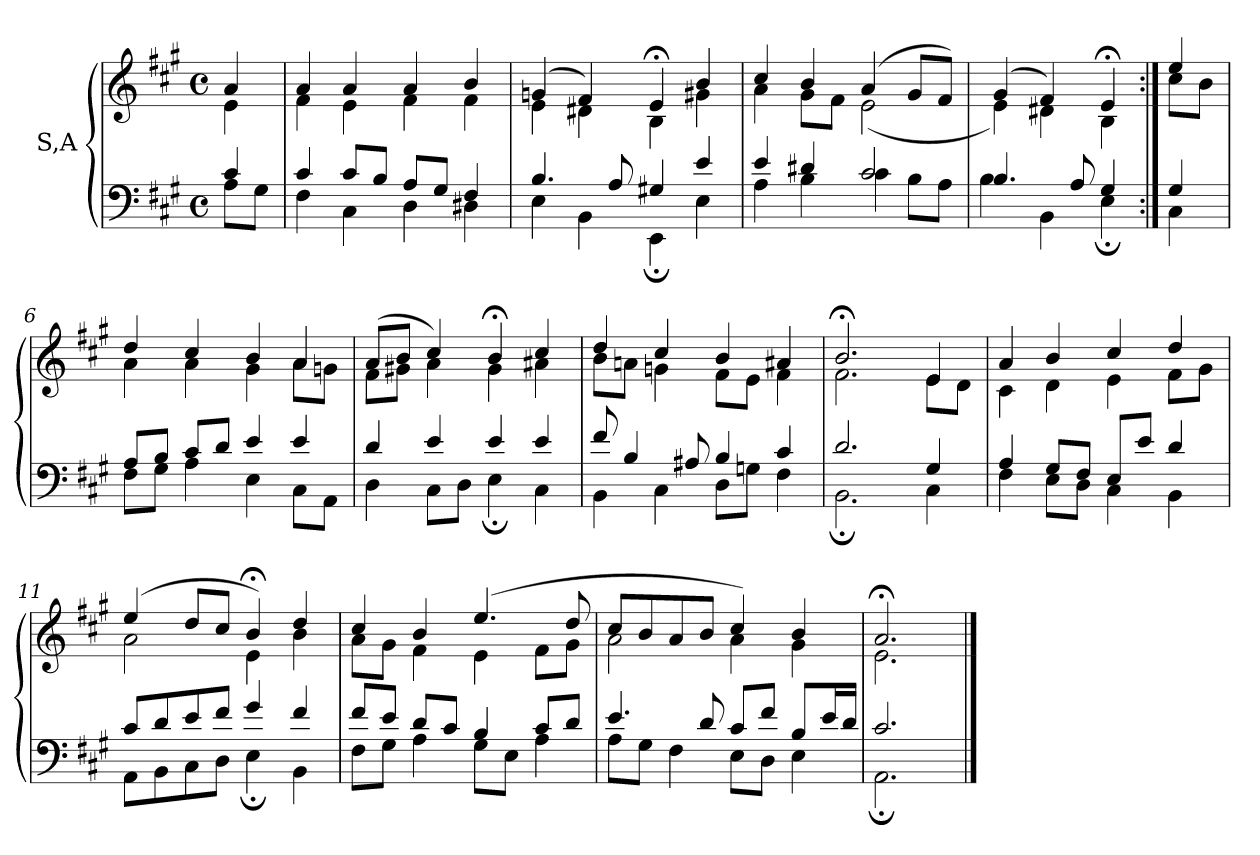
**kern	**kern
*part1	*part1
*staff2	*staff1
*I"S,A	*
!!LO:LB:g=z
*clefF4	*clefG2
*k[f#c#g#]	*k[f#c#g#]
*M4/4	*M4/4
*met(c)	*met(c)
=	=
*^	*^
4c#	8AL	4a	4e
.	8G#J	.	.
=1	=1	=1	=1
4c#	4F#	4a	4f#
8c#L	4C#	4a	4e
8BJ	.	.	.
8AL	4D	4a	4f#
8G#J	.	.	.
4F#	4D#X	4b	4f#
=2	=2	=2	=2
4.B	4E	(>4gn	4e
.	4BB	4f#)	4d#X
8A	.	.	.
4G#X	4EE;	4e;<	4B
4e	4E	4b	4g#X
=3	=3	=3	=3
4e	4A	4cc#	4a
4d#X	4B	4b	8g#L
.	.	.	8f#J
2c#	4c#	(>4a	(<2e
.	8BL	8g#L	.
.	8AJ	8f#J)	.
=28	=28	=28	=28
4.B	4B	(>4g#	4e)
.	4BB	4f#)	4d#X
8A	.	.	.
4G#	4E;	4e;<	4B
!!LO:LB:g=z	!!
=29:|!	=29:|!	=29:|!	=29:|!
4G#	4C#	4ee	8cc#L
.	.	.	8bJ
=6	=6	=6	=6
8AL	8F#L	4dd	4a
8BJ	8G#J	.	.
8c#L	4A	4cc#	4a
8dJ	.	.	.
4e	4E	4b	4g#
4e	8C#L	4a	8aL
.	8AAJ	.	8gnJ
=7	=7	=7	=7
4d	4D	(>8aL	8f#L
.	.	8bJ	8g#XJ
4e	8C#L	4cc#)	4a
.	8DJ	.	.
4e	4E;	4b;<	4g#
4e	4C#	4cc#	4a#X
=8	=8	=8	=8
8f#	4BB	4dd	8bL
4B	.	.	8anJ
.	4C#	4cc#	4gn
8A#X	.	.	.
4B	8DL	4b	8f#L
.	8GnJ	.	8eJ
4c#	4F#	4a#X	4f#
=9	=9	=9	=9
2.d	2.BB;	2.b;<	2.f#
4G#	4C#	4e	8eL
.	.	.	8dJ
!!LO:PB:g=z	!!
=10	=10	=10	=10
4A	4F#	4a	4c#
8G#L	8EL	4b	4d
8F#J	8DJ	.	.
8EL	4C#	4cc#	4e
8eJ	.	.	.
4d	4BB	4dd	8f#L
.	.	.	8g#J
=11	=11	=11	=11
8c#L	8AAL	(>4ee	2a
8d	8BB	.	.
8e	8C#	8ddL	.
8f#J	8DJ	8cc#J	.
4g#	4E;	4b;<)	4e
4f#	4BB	4dd	4b
=12	=12	=12	=12
8f#L	8F#L	4cc#	8aL
8eJ	8G#J	.	8g#J
8dL	4A	4b	4f#
8c#J	.	.	.
4B	8G#L	(>4.ee	4e
.	8EJ	.	.
8c#L	4A	.	8f#L
8dJ	.	8dd	8g#J
=13	=13	=13	=13
4.e	8AL	8cc#L	2a
.	8G#J	8b	.
.	4F#	8a	.
8d	.	8bJ	.
8c#L	8EL	4cc#)	4a
8f#J	8DJ	.	.
8BL	4E	4b	4g#
16eL	.	.	.
16dJJ	.	.	.
=14	=14	=14	=14
2.c#	2.AA;	2.a;<	2.e
*v	*v	*	*
*	*v	*v
==	==
*-	*-
